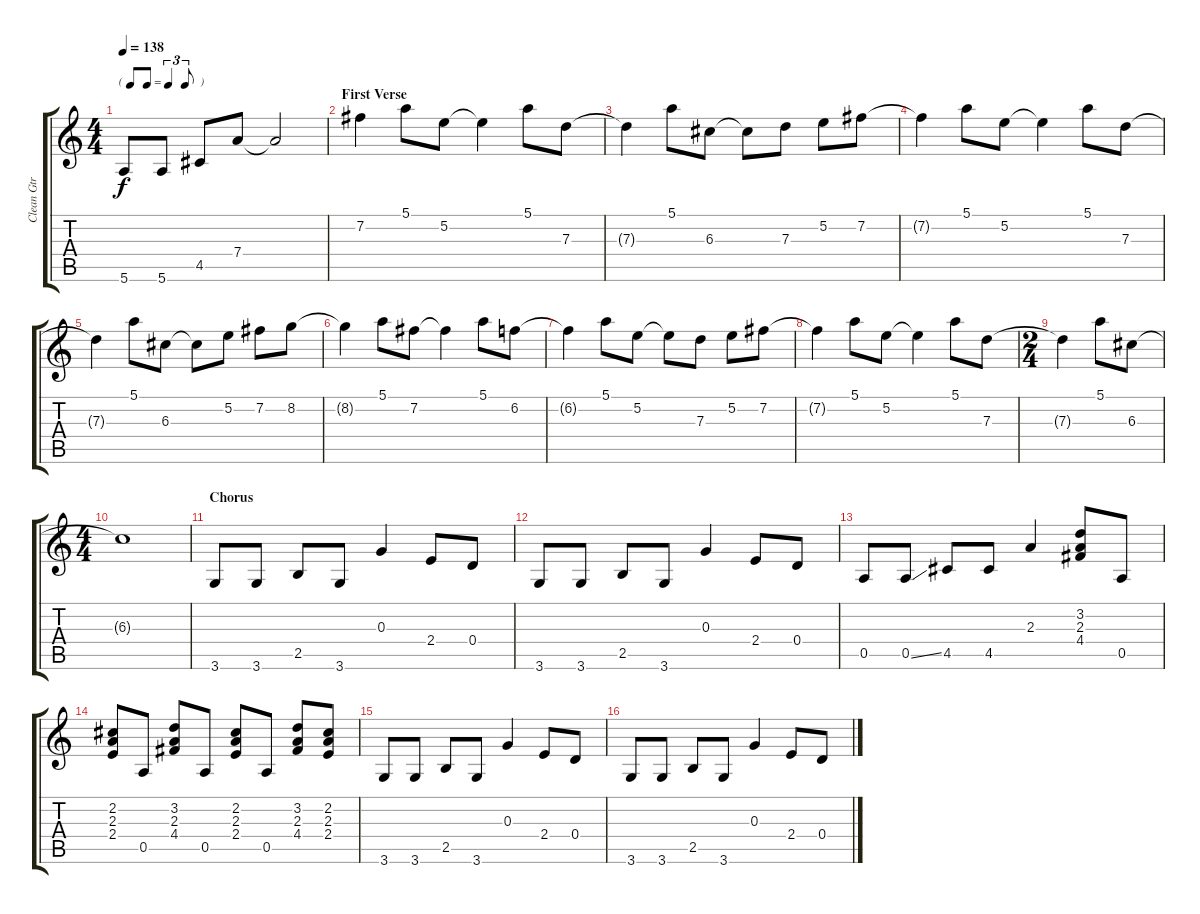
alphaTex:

\track ("Clean Gtr" "Clean Gtr") {instrument electricguitarclean}
\staff {score tabs}
\tuning (E4 B3 G3 D3 A2 E2) {hide}
\ts (4 4)
\tf triplet8th
\tempo 138
\clef g2
\ks c
5.6.8{dy f} 5.6.8 4.5.8 7.4.8 7.4{t}.2 |
\section ("" "First Verse")
7.2.4 5.1.8 5.2.8 5.2{t}.4 5.1.8 7.3.8 |
7.3{t}.4 5.1.8 6.3.8 6.3{t}.8 7.3.8 5.2.8 7.2.8 |
7.2{t}.4 5.1.8 5.2.8 5.2{t}.4 5.1.8 7.3.8 |
7.3{t}.4 5.1.8 6.3.8 6.3{t}.8 5.2.8 7.2.8 8.2.8 |
8.2{t}.4 5.1.8 7.2.8 7.2{t}.4 5.1.8 6.2.8 |
6.2{t}.4 5.1.8 5.2.8 5.2{t}.8 7.3.8 5.2.8 7.2.8 |
7.2{t}.4 5.1.8 5.2.8 5.2{t}.4 5.1.8 7.3.8 |
\ts (2 4)
7.3{t}.4 5.1.8 6.3.8 |
\ts (4 4)
6.3{t}.1 |
\section ("" "Chorus")
3.6.8 3.6.8 2.5.8 3.6.8 0.3.4 2.4.8 0.4.8 |
3.6.8 3.6.8 2.5.8 3.6.8 0.3.4 2.4.8 0.4.8 |
0.5.8 0.5{ss}.8 4.5.8 4.5.8 2.3.4 (3.2 2.3 4.4).8 0.5.8 |
(2.2 2.3 2.4).8 0.5.8 (3.2 2.3 4.4).8 0.5.8 (2.2 2.3 2.4).8 0.5.8 (3.2 2.3 4.4).8 (2.2 2.3 2.4).8 |
3.6.8 3.6.8 2.5.8 3.6.8 0.3.4 2.4.8 0.4.8 |
3.6.8 3.6.8 2.5.8 3.6.8 0.3.4 2.4.8 0.4.8
